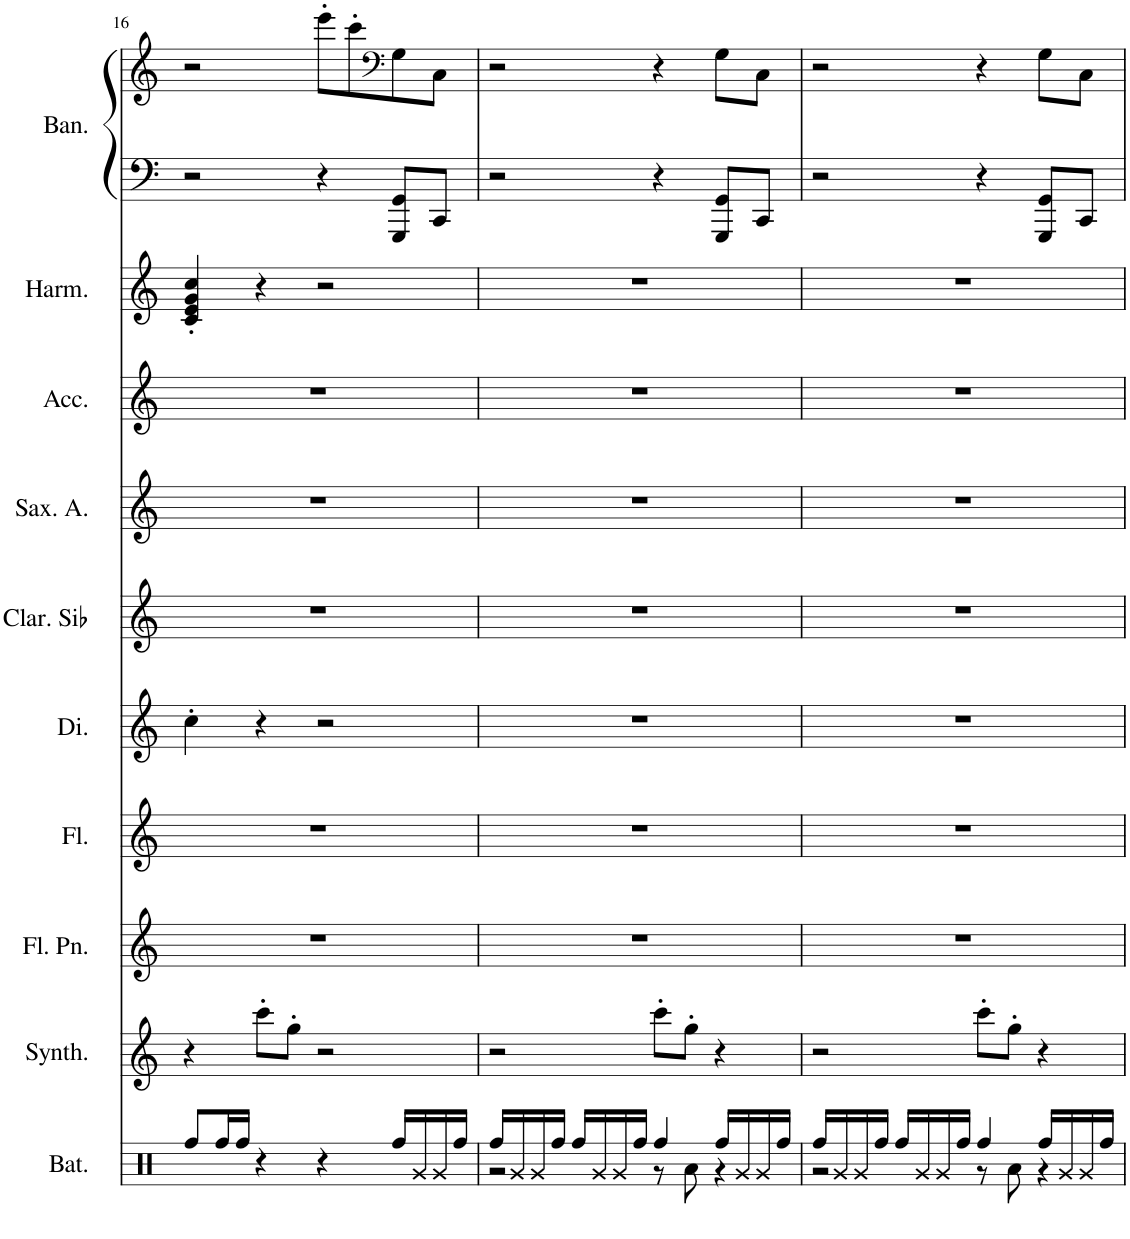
**kern	**kern	**kern	**kern	**kern	**kern	**kern	**kern	**kern	**kern	**kern
*part10	*part9	*part8	*part7	*part6	*part5	*part4	*part3	*part2	*part1	*part1
*staff11	*staff10	*staff9	*staff8	*staff7	*staff6	*staff5	*staff4	*staff3	*staff2	*staff1
*I"Batterie	*I"Synthétiseur de sinusoïdes	*I"Flûte de Pan	*I"Flûte	*I"Dizi	*I"Clarinette en Sib	*I"Saxophone Alto	*I"Accordéon	*I"Harmonica chromatique en Do 14 trous	*I"Bandonéon	*
*I'Bat.	*I'Synth.	*I'Fl. Pn.	*I'Fl.	*I'Di.	*I'Clar. Sib	*I'Sax. A.	*I'Acc.	*I'Harm.	*I'Ban.	*
!!LO:PB:g=z
*clefX	*clefG2	*clefG2	*clefG2	*clefG2	*clefG2	*clefG2	*clefG2	*clefG2	*clefF4	*clefF4
*	*	*	*	*Trd-7c-12	*Trd1c2	*Trd5c9	*	*	*	*
*k[]	*k[]	*k[]	*k[]	*k[]	*k[]	*k[]	*k[]	*k[]	*k[]	*k[]
*M4/4	*M4/4	*M4/4	*M4/4	*M4/4	*M4/4	*M4/4	*M4/4	*M4/4	*M4/4	*M4/4
=16	=16	=16	=16	=16	=16	=16	=16	=16	=16	=16
8Rff/L	4r	1r	1r	4cc'\	1r	1r	1r	4c/' 4e/' 4g/' 4cc/'	2r	2r
16Rff/L	.	.	.	.	.	.	.	.	.	.
16Rff/JJ	.	.	.	.	.	.	.	.	.	.
4r	8ccc'\L	.	.	4r	.	.	.	4r	.	.
.	8gg'\J	.	.	.	.	.	.	.	.	.
4r	2r	.	.	2r	.	.	.	2r	4r	8eee'\L
.	.	.	.	.	.	.	.	.	.	8ccc'\
*	*	*	*	*	*	*	*	*	*	*clefF4
16Rff/LL	.	.	.	.	.	.	.	.	8GGG/ 8GG/L	8G\
16Rg/	.	.	.	.	.	.	.	.	.	.
16Rg/	.	.	.	.	.	.	.	.	8CC/J	8C\J
16Rff/JJ	.	.	.	.	.	.	.	.	.	.
=17	=17	=17	=17	=17	=17	=17	=17	=17	=17	=17
*^	*	*	*	*	*	*	*	*	*	*
16Rff/LL	2r	2r	1r	1r	1r	1r	1r	1r	1r	2r	2r
16Rg/	.	.	.	.	.	.	.	.	.	.	.
16Rg/	.	.	.	.	.	.	.	.	.	.	.
16Rff/JJ	.	.	.	.	.	.	.	.	.	.	.
16Rff/LL	.	.	.	.	.	.	.	.	.	.	.
16Rg/	.	.	.	.	.	.	.	.	.	.	.
16Rg/	.	.	.	.	.	.	.	.	.	.	.
16Rff/JJ	.	.	.	.	.	.	.	.	.	.	.
4Rff/	8r	8ccc'\L	.	.	.	.	.	.	.	4r	4r
.	8Ra\	8gg'\J	.	.	.	.	.	.	.	.	.
16Rff/LL	4r	4r	.	.	.	.	.	.	.	8GGG/ 8GG/L	8G\L
16Rg/	.	.	.	.	.	.	.	.	.	.	.
16Rg/	.	.	.	.	.	.	.	.	.	8CC/J	8C\J
16Rff/JJ	.	.	.	.	.	.	.	.	.	.	.
=18	=18	=18	=18	=18	=18	=18	=18	=18	=18	=18	=18
16Rff/LL	2r	2r	1r	1r	1r	1r	1r	1r	1r	2r	2r
16Rg/	.	.	.	.	.	.	.	.	.	.	.
16Rg/	.	.	.	.	.	.	.	.	.	.	.
16Rff/JJ	.	.	.	.	.	.	.	.	.	.	.
16Rff/LL	.	.	.	.	.	.	.	.	.	.	.
16Rg/	.	.	.	.	.	.	.	.	.	.	.
16Rg/	.	.	.	.	.	.	.	.	.	.	.
16Rff/JJ	.	.	.	.	.	.	.	.	.	.	.
4Rff/	8r	8ccc'\L	.	.	.	.	.	.	.	4r	4r
.	8Ra\	8gg'\J	.	.	.	.	.	.	.	.	.
16Rff/LL	4r	4r	.	.	.	.	.	.	.	8GGG/ 8GG/L	8G\L
16Rg/	.	.	.	.	.	.	.	.	.	.	.
16Rg/	.	.	.	.	.	.	.	.	.	8CC/J	8C\J
16Rff/JJ	.	.	.	.	.	.	.	.	.	.	.
*v	*v	*	*	*	*	*	*	*	*	*	*
=	=	=	=	=	=	=	=	=	=	=
*-	*-	*-	*-	*-	*-	*-	*-	*-	*-	*-
